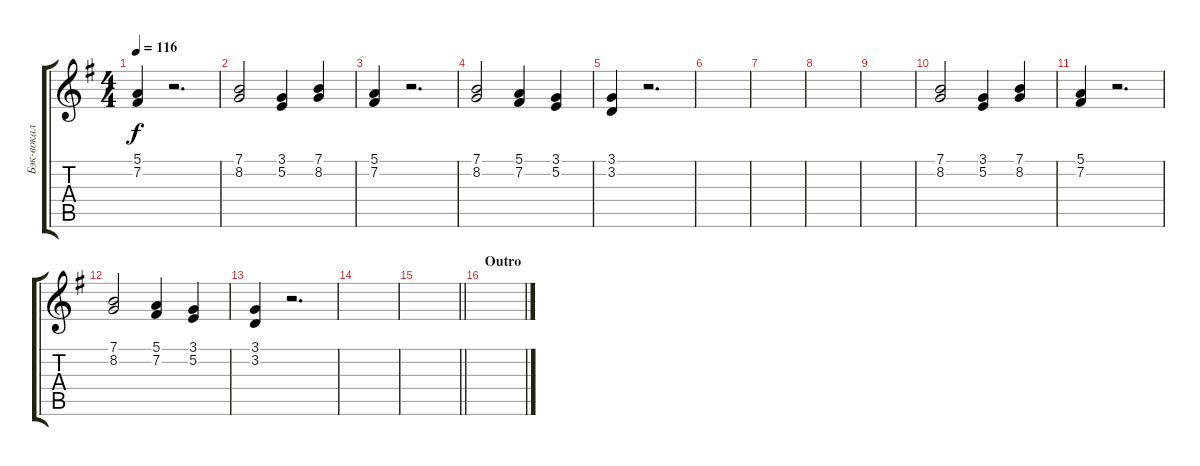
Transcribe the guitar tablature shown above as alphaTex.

\track ("Бэк-вокал" "Бэк-вокал") {instrument choiraahs}
\staff {score tabs}
\tuning (E4 B3 G3 D3 A2 E2) {hide}
\ts (4 4)
\tempo 116
\clef g2
\ks eminor
(5.1 7.2).4{dy f} r.2{d} |
(7.1 8.2).2 (3.1 5.2).4 (7.1 8.2).4 |
(5.1 7.2).4 r.2{d} |
(7.1 8.2).2 (5.1 7.2).4 (3.1 5.2).4 |
(3.1 3.2).4 r.2{d} |
|
|
|
|
(7.1 8.2).2 (3.1 5.2).4 (7.1 8.2).4 |
(5.1 7.2).4 r.2{d} |
(7.1 8.2).2 (5.1 7.2).4 (3.1 5.2).4 |
(3.1 3.2).4 r.2{d} |
|
\barLineRight lightlight
|
\section ("" "Outro")
